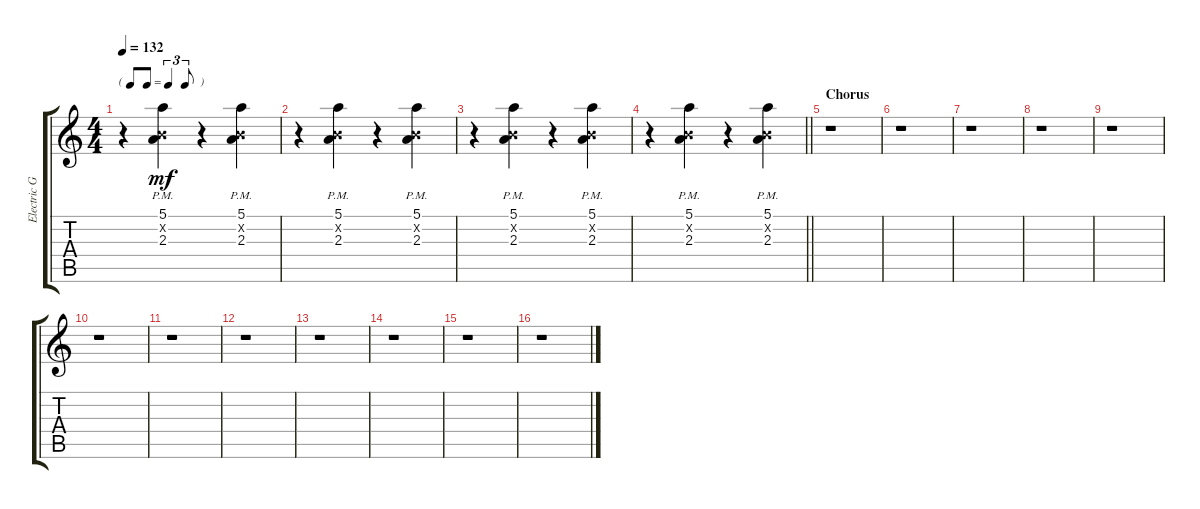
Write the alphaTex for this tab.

\track ("Electric Guitar 2 (Dist.)" "Electric G") {instrument distortionguitar}
\staff {score tabs}
\tuning (E4 B3 G3 D3 A2 E2) {hide}
\ts (4 4)
\tf triplet8th
\tempo 132
\clef g2
\ks c
r.4{dy mf} (5.1{pm} 0.2{x} 2.3{pm}).4 r.4 (5.1{pm} 0.2{x} 2.3{pm}).4 |
r.4 (5.1{pm} 0.2{x} 2.3{pm}).4 r.4 (5.1{pm} 0.2{x} 2.3{pm}).4 |
r.4 (5.1{pm} 0.2{x} 2.3{pm}).4 r.4 (5.1{pm} 0.2{x} 2.3{pm}).4 |
\barLineRight lightlight
r.4 (5.1{pm} 0.2{x} 2.3{pm}).4 r.4 (5.1{pm} 0.2{x} 2.3{pm}).4 |
\section ("" "Chorus")
r.1 |
r.1 |
r.1 |
r.1 |
r.1 |
r.1 |
r.1 |
r.1 |
r.1 |
r.1 |
r.1 |
r.1
